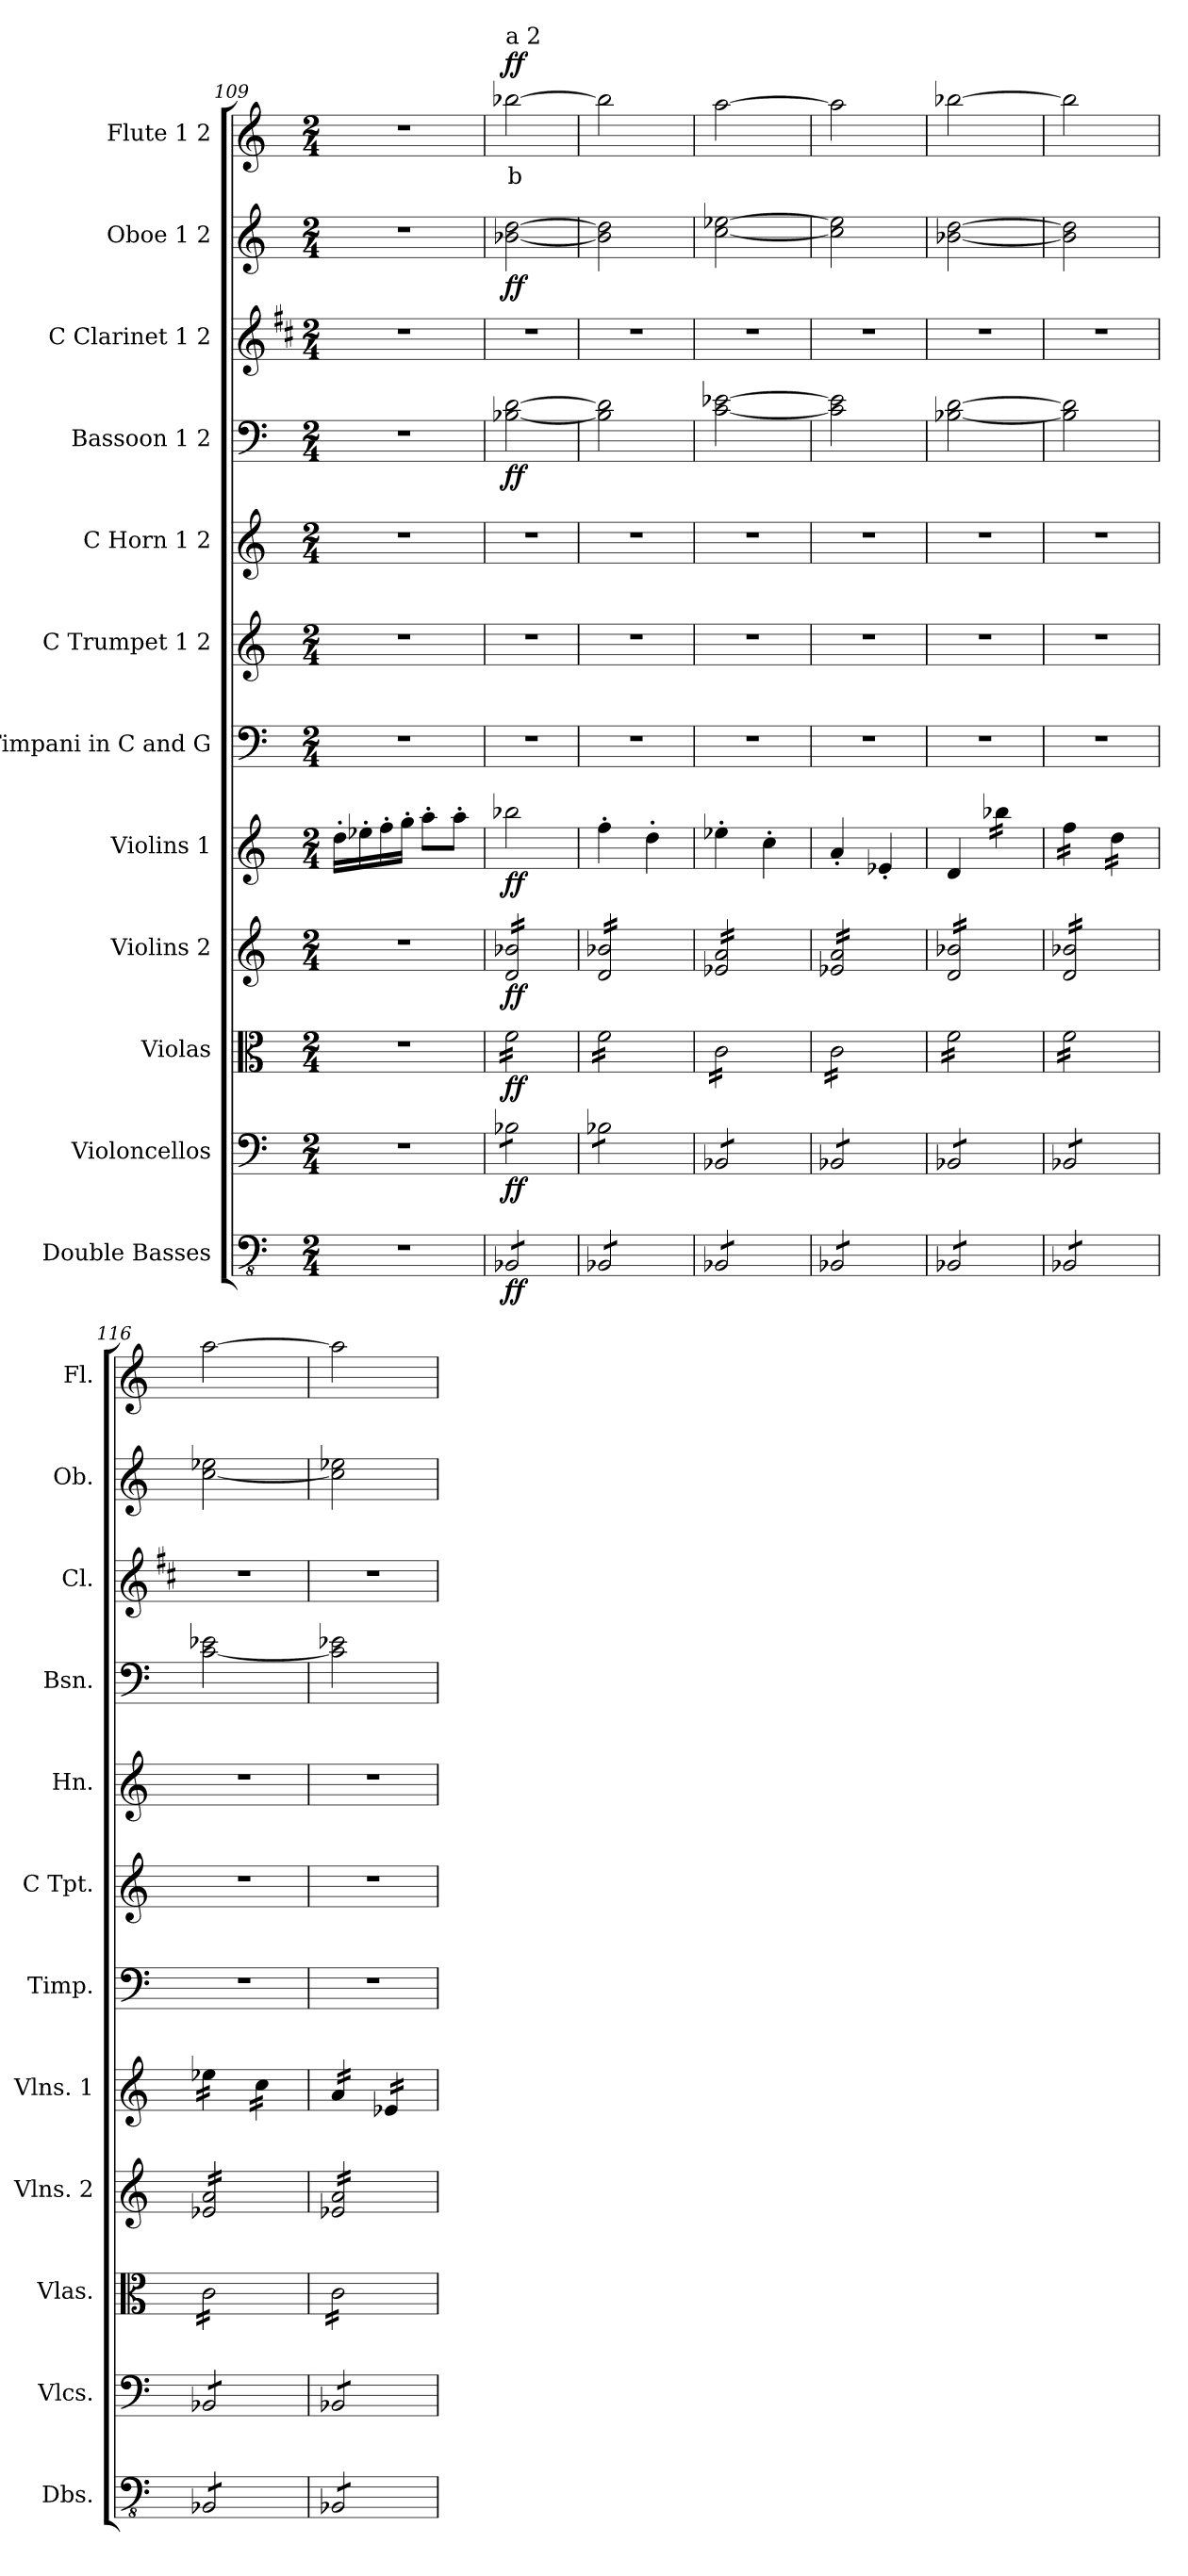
**kern	**dynam	**kern	**dynam	**kern	**dynam	**kern	**dynam	**kern	**dynam	**kern	**kern	**kern	**kern	**dynam	**kern	**kern	**dynam	**kern	**text	**dynam
*part12	*part12	*part11	*part11	*part10	*part10	*part9	*part9	*part8	*part8	*part7	*part6	*part5	*part4	*part4	*part3	*part2	*part2	*part1	*part1	*part1
*staff12	*staff12	*staff11	*staff11	*staff10	*staff10	*staff9	*staff9	*staff8	*staff8	*staff7	*staff6	*staff5	*staff4	*staff4	*staff3	*staff2	*staff2	*staff1	*staff1	*staff1
*I"Double Basses	*	*I"Violoncellos	*	*I"Violas	*	*I"Violins 2	*	*I"Violins 1	*	*I"Timpani in C and G	*I"C Trumpet 1 2	*I"C Horn  1 2	*I"Bassoon 1 2	*	*I"C Clarinet 1 2	*I"Oboe 1 2	*	*I"Flute 1 2	*	*
*I'Dbs.	*	*I'Vlcs.	*	*I'Vlas.	*	*I'Vlns. 2	*	*I'Vlns. 1	*	*I'Timp.	*I'C Tpt.	*I'Hn.	*I'Bsn.	*	*I'Cl.	*I'Ob.	*	*I'Fl.	*	*
*clefFv4	*	*clefF4	*	*clefC3	*	*clefG2	*	*clefG2	*	*clefF4	*clefG2	*clefG2	*clefF4	*	*clefG2	*clefG2	*	*clefG2	*	*
*	*	*	*	*	*	*	*	*	*	*	*	*ITrd7c12	*	*	*ITrd1c2	*	*	*	*	*
*k[]	*	*k[]	*	*k[]	*	*k[]	*	*k[]	*	*k[]	*k[]	*k[]	*k[]	*	*k[]	*k[]	*	*k[]	*	*
*M2/4	*	*M2/4	*	*M2/4	*	*M2/4	*	*M2/4	*	*M2/4	*M2/4	*M2/4	*M2/4	*	*M2/4	*M2/4	*	*M2/4	*	*
=109	=109	=109	=109	=109	=109	=109	=109	=109	=109	=109	=109	=109	=109	=109	=109	=109	=109	=109	=109	=109
2r	.	2r	.	2r	.	2r	.	16dd'\LL	.	2r	2r	2r	2r	.	2r	2r	.	2r	.	.
.	.	.	.	.	.	.	.	16ee-X'\	.	.	.	.	.	.	.	.	.	.	.	.
.	.	.	.	.	.	.	.	16ff'\	.	.	.	.	.	.	.	.	.	.	.	.
.	.	.	.	.	.	.	.	16gg'\JJ	.	.	.	.	.	.	.	.	.	.	.	.
.	.	.	.	.	.	.	.	8aa'\L	.	.	.	.	.	.	.	.	.	.	.	.
.	.	.	.	.	.	.	.	8aa'\J	.	.	.	.	.	.	.	.	.	.	.	.
=110	=110	=110	=110	=110	=110	=110	=110	=110	=110	=110	=110	=110	=110	=110	=110	=110	=110	=110	=110	=110
!	!	!	!	!	!	!	!	!	!	!	!	!	!	!	!	!	!	!LO:TX:a:t=a 2	!	!
!	!LO:DY:b	!	!LO:DY:b	!	!LO:DY:b	!	!LO:DY:b	!	!LO:DY:b	!	!	!	!	!LO:DY:b	!	!	!LO:DY:b	!	!	!LO:DY:b
*tremolo	*	*	*	*	*	*	*	*	*	*	*	*	*	*	*	*	*	*	*	*
*	*	*tremolo	*	*	*	*	*	*	*	*	*	*	*	*	*	*	*	*	*	*
*	*	*	*	*tremolo	*	*	*	*	*	*	*	*	*	*	*	*	*	*	*	*
*	*	*	*	*	*	*tremolo	*	*	*	*	*	*	*	*	*	*	*	*	*	*
8BBB-X/L	ff	8B-X\L	ff	16f\LL	ff	16d/ 16b-X/LL	ff	2bb-X\	ff	2r	2r	2r	[2B-X\ [2d\	ff	2r	[2b-X\ [2dd\	ff	[2bb-X\	b	ff
.	.	.	.	16f\	.	16d/ 16b-X/	.	.	.	.	.	.	.	.	.	.	.	.	.	.
8BBB-X/	.	8B-X\	.	16f\	.	16d/ 16b-X/	.	.	.	.	.	.	.	.	.	.	.	.	.	.
.	.	.	.	16f\	.	16d/ 16b-X/	.	.	.	.	.	.	.	.	.	.	.	.	.	.
8BBB-X/	.	8B-X\	.	16f\	.	16d/ 16b-X/	.	.	.	.	.	.	.	.	.	.	.	.	.	.
.	.	.	.	16f\	.	16d/ 16b-X/	.	.	.	.	.	.	.	.	.	.	.	.	.	.
8BBB-X/J	.	8B-X\J	.	16f\	.	16d/ 16b-X/	.	.	.	.	.	.	.	.	.	.	.	.	.	.
.	.	.	.	16f\JJ	.	16d/ 16b-X/JJ	.	.	.	.	.	.	.	.	.	.	.	.	.	.
=111	=111	=111	=111	=111	=111	=111	=111	=111	=111	=111	=111	=111	=111	=111	=111	=111	=111	=111	=111	=111
8BBB-X/L	.	8B-X\L	.	16f\LL	.	16d/ 16b-X/LL	.	4ff'\	.	2r	2r	2r	2B-\] 2d\]	.	2r	2b-\] 2dd\]	.	2bb-\]	.	.
.	.	.	.	16f\	.	16d/ 16b-X/	.	.	.	.	.	.	.	.	.	.	.	.	.	.
8BBB-X/	.	8B-X\	.	16f\	.	16d/ 16b-X/	.	.	.	.	.	.	.	.	.	.	.	.	.	.
.	.	.	.	16f\	.	16d/ 16b-X/	.	.	.	.	.	.	.	.	.	.	.	.	.	.
8BBB-X/	.	8B-X\	.	16f\	.	16d/ 16b-X/	.	4dd'\	.	.	.	.	.	.	.	.	.	.	.	.
.	.	.	.	16f\	.	16d/ 16b-X/	.	.	.	.	.	.	.	.	.	.	.	.	.	.
8BBB-X/J	.	8B-X\J	.	16f\	.	16d/ 16b-X/	.	.	.	.	.	.	.	.	.	.	.	.	.	.
.	.	.	.	16f\JJ	.	16d/ 16b-X/JJ	.	.	.	.	.	.	.	.	.	.	.	.	.	.
=112	=112	=112	=112	=112	=112	=112	=112	=112	=112	=112	=112	=112	=112	=112	=112	=112	=112	=112	=112	=112
8BBB-X/L	.	8BB-X/L	.	16c\LL	.	16e-X/ 16a/LL	.	4ee-X'\	.	2r	2r	2r	[2c\ [2e-X\	.	2r	[2cc\ [2ee-X\	.	[2aa\	.	.
.	.	.	.	16c\	.	16e-X/ 16a/	.	.	.	.	.	.	.	.	.	.	.	.	.	.
8BBB-X/	.	8BB-X/	.	16c\	.	16e-X/ 16a/	.	.	.	.	.	.	.	.	.	.	.	.	.	.
.	.	.	.	16c\	.	16e-X/ 16a/	.	.	.	.	.	.	.	.	.	.	.	.	.	.
8BBB-X/	.	8BB-X/	.	16c\	.	16e-X/ 16a/	.	4cc'\	.	.	.	.	.	.	.	.	.	.	.	.
.	.	.	.	16c\	.	16e-X/ 16a/	.	.	.	.	.	.	.	.	.	.	.	.	.	.
8BBB-X/J	.	8BB-X/J	.	16c\	.	16e-X/ 16a/	.	.	.	.	.	.	.	.	.	.	.	.	.	.
.	.	.	.	16c\JJ	.	16e-X/ 16a/JJ	.	.	.	.	.	.	.	.	.	.	.	.	.	.
=113	=113	=113	=113	=113	=113	=113	=113	=113	=113	=113	=113	=113	=113	=113	=113	=113	=113	=113	=113	=113
8BBB-X/L	.	8BB-X/L	.	16c\LL	.	16e-X/ 16a/LL	.	4a'/	.	2r	2r	2r	2c\] 2e-\]	.	2r	2cc\] 2ee-\]	.	2aa\]	.	.
.	.	.	.	16c\	.	16e-X/ 16a/	.	.	.	.	.	.	.	.	.	.	.	.	.	.
8BBB-X/	.	8BB-X/	.	16c\	.	16e-X/ 16a/	.	.	.	.	.	.	.	.	.	.	.	.	.	.
.	.	.	.	16c\	.	16e-X/ 16a/	.	.	.	.	.	.	.	.	.	.	.	.	.	.
8BBB-X/	.	8BB-X/	.	16c\	.	16e-X/ 16a/	.	4e-X'/	.	.	.	.	.	.	.	.	.	.	.	.
.	.	.	.	16c\	.	16e-X/ 16a/	.	.	.	.	.	.	.	.	.	.	.	.	.	.
8BBB-X/J	.	8BB-X/J	.	16c\	.	16e-X/ 16a/	.	.	.	.	.	.	.	.	.	.	.	.	.	.
.	.	.	.	16c\JJ	.	16e-X/ 16a/JJ	.	.	.	.	.	.	.	.	.	.	.	.	.	.
=114	=114	=114	=114	=114	=114	=114	=114	=114	=114	=114	=114	=114	=114	=114	=114	=114	=114	=114	=114	=114
8BBB-X/L	.	8BB-X/L	.	16f\LL	.	16d/ 16b-X/LL	.	4d/	.	2r	2r	2r	[2B-X\ [2d\	.	2r	[2b-X\ [2dd\	.	[2bb-X\	.	.
.	.	.	.	16f\	.	16d/ 16b-X/	.	.	.	.	.	.	.	.	.	.	.	.	.	.
8BBB-X/	.	8BB-X/	.	16f\	.	16d/ 16b-X/	.	.	.	.	.	.	.	.	.	.	.	.	.	.
.	.	.	.	16f\	.	16d/ 16b-X/	.	.	.	.	.	.	.	.	.	.	.	.	.	.
*	*	*	*	*	*	*	*	*tremolo	*	*	*	*	*	*	*	*	*	*	*	*
8BBB-X/	.	8BB-X/	.	16f\	.	16d/ 16b-X/	.	16bb-X\LL	.	.	.	.	.	.	.	.	.	.	.	.
.	.	.	.	16f\	.	16d/ 16b-X/	.	16bb-X\	.	.	.	.	.	.	.	.	.	.	.	.
8BBB-X/J	.	8BB-X/J	.	16f\	.	16d/ 16b-X/	.	16bb-X\	.	.	.	.	.	.	.	.	.	.	.	.
.	.	.	.	16f\JJ	.	16d/ 16b-X/JJ	.	16bb-X\JJ	.	.	.	.	.	.	.	.	.	.	.	.
=115	=115	=115	=115	=115	=115	=115	=115	=115	=115	=115	=115	=115	=115	=115	=115	=115	=115	=115	=115	=115
8BBB-X/L	.	8BB-X/L	.	16f\LL	.	16d/ 16b-X/LL	.	16ff\LL	.	2r	2r	2r	2B-\] 2d\]	.	2r	2b-\] 2dd\]	.	2bb-\]	.	.
.	.	.	.	16f\	.	16d/ 16b-X/	.	16ff\	.	.	.	.	.	.	.	.	.	.	.	.
8BBB-X/	.	8BB-X/	.	16f\	.	16d/ 16b-X/	.	16ff\	.	.	.	.	.	.	.	.	.	.	.	.
.	.	.	.	16f\	.	16d/ 16b-X/	.	16ff\JJ	.	.	.	.	.	.	.	.	.	.	.	.
8BBB-X/	.	8BB-X/	.	16f\	.	16d/ 16b-X/	.	16dd\LL	.	.	.	.	.	.	.	.	.	.	.	.
.	.	.	.	16f\	.	16d/ 16b-X/	.	16dd\	.	.	.	.	.	.	.	.	.	.	.	.
8BBB-X/J	.	8BB-X/J	.	16f\	.	16d/ 16b-X/	.	16dd\	.	.	.	.	.	.	.	.	.	.	.	.
.	.	.	.	16f\JJ	.	16d/ 16b-X/JJ	.	16dd\JJ	.	.	.	.	.	.	.	.	.	.	.	.
=116	=116	=116	=116	=116	=116	=116	=116	=116	=116	=116	=116	=116	=116	=116	=116	=116	=116	=116	=116	=116
8BBB-X/L	.	8BB-X/L	.	16c\LL	.	16e-X/ 16a/LL	.	16ee-X\LL	.	2r	2r	2r	[2c\ 2e-X\	.	2r	[2cc\ 2ee-X\	.	[2aa\	.	.
.	.	.	.	16c\	.	16e-X/ 16a/	.	16ee-X\	.	.	.	.	.	.	.	.	.	.	.	.
8BBB-X/	.	8BB-X/	.	16c\	.	16e-X/ 16a/	.	16ee-X\	.	.	.	.	.	.	.	.	.	.	.	.
.	.	.	.	16c\	.	16e-X/ 16a/	.	16ee-X\JJ	.	.	.	.	.	.	.	.	.	.	.	.
8BBB-X/	.	8BB-X/	.	16c\	.	16e-X/ 16a/	.	16cc\LL	.	.	.	.	.	.	.	.	.	.	.	.
.	.	.	.	16c\	.	16e-X/ 16a/	.	16cc\	.	.	.	.	.	.	.	.	.	.	.	.
8BBB-X/J	.	8BB-X/J	.	16c\	.	16e-X/ 16a/	.	16cc\	.	.	.	.	.	.	.	.	.	.	.	.
.	.	.	.	16c\JJ	.	16e-X/ 16a/JJ	.	16cc\JJ	.	.	.	.	.	.	.	.	.	.	.	.
=117	=117	=117	=117	=117	=117	=117	=117	=117	=117	=117	=117	=117	=117	=117	=117	=117	=117	=117	=117	=117
8BBB-X/L	.	8BB-X/L	.	16c\LL	.	16e-X/ 16a/LL	.	16a/LL	.	2r	2r	2r	2c\] 2e-X\	.	2r	2cc\] 2ee-X\	.	2aa\]	.	.
.	.	.	.	16c\	.	16e-X/ 16a/	.	16a/	.	.	.	.	.	.	.	.	.	.	.	.
8BBB-X/	.	8BB-X/	.	16c\	.	16e-X/ 16a/	.	16a/	.	.	.	.	.	.	.	.	.	.	.	.
.	.	.	.	16c\	.	16e-X/ 16a/	.	16a/JJ	.	.	.	.	.	.	.	.	.	.	.	.
8BBB-X/	.	8BB-X/	.	16c\	.	16e-X/ 16a/	.	16e-X/LL	.	.	.	.	.	.	.	.	.	.	.	.
.	.	.	.	16c\	.	16e-X/ 16a/	.	16e-X/	.	.	.	.	.	.	.	.	.	.	.	.
8BBB-X/J	.	8BB-X/J	.	16c\	.	16e-X/ 16a/	.	16e-X/	.	.	.	.	.	.	.	.	.	.	.	.
*	*	*Xtremolo	*	*	*	*	*	*	*	*	*	*	*	*	*	*	*	*	*	*
*Xtremolo	*	*	*	*	*	*	*	*	*	*	*	*	*	*	*	*	*	*	*	*
.	.	.	.	16c\JJ	.	16e-X/ 16a/JJ	.	16e-X/JJ	.	.	.	.	.	.	.	.	.	.	.	.
*	*	*	*	*	*	*	*	*Xtremolo	*	*	*	*	*	*	*	*	*	*	*	*
*	*	*	*	*	*	*Xtremolo	*	*	*	*	*	*	*	*	*	*	*	*	*	*
*	*	*	*	*Xtremolo	*	*	*	*	*	*	*	*	*	*	*	*	*	*	*	*
=	=	=	=	=	=	=	=	=	=	=	=	=	=	=	=	=	=	=	=	=
*-	*-	*-	*-	*-	*-	*-	*-	*-	*-	*-	*-	*-	*-	*-	*-	*-	*-	*-	*-	*-
